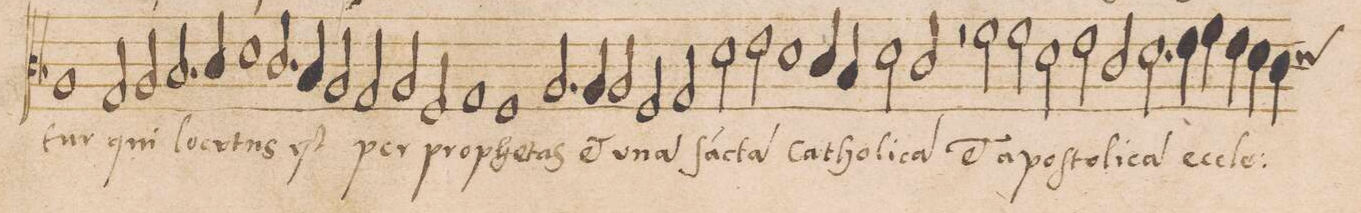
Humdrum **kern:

**kern	**text
*I"TENOR	*
*clefC3	*
*k[b-]	*
*met(C|)	*
*M2/1	*
1A/	-tur
2G/	qui
2A/	lo-
=151-	=151-
2.B-/	-cu-
4c/	.
1d\	-tus
=152-	=152-
2.c/	eſt
4B-/	.
2A/	.
2G/	per
=153-	=153-
2A/	.
2F/	pro-
1G/	-phe-
=154-	=154-
1F/	-tas
2.A/	et
4A/	u-
=155-	=155-
2A/	-n(am)
2F/	.
2G/	Sa(n)-
2d\	.
=156-	=156-
2e\	-ct(am)
1d\	Ca-
4c/	-tho-
4B-/	.
=157-	=157-
2d\	-li-
2c/	-ca(m)
2r	.
2f\	et
=158-	=158-
2f\	a-
2d\	-po-
2e\	-sto-
2c/	-li-
=159-	=159-
2.d\	-ca(m)
4e\	.
4f\	ec-
4e\	.
4d\	-cle-
*custos:d	*
4c\	.
=160-	=160-
*-	*-
